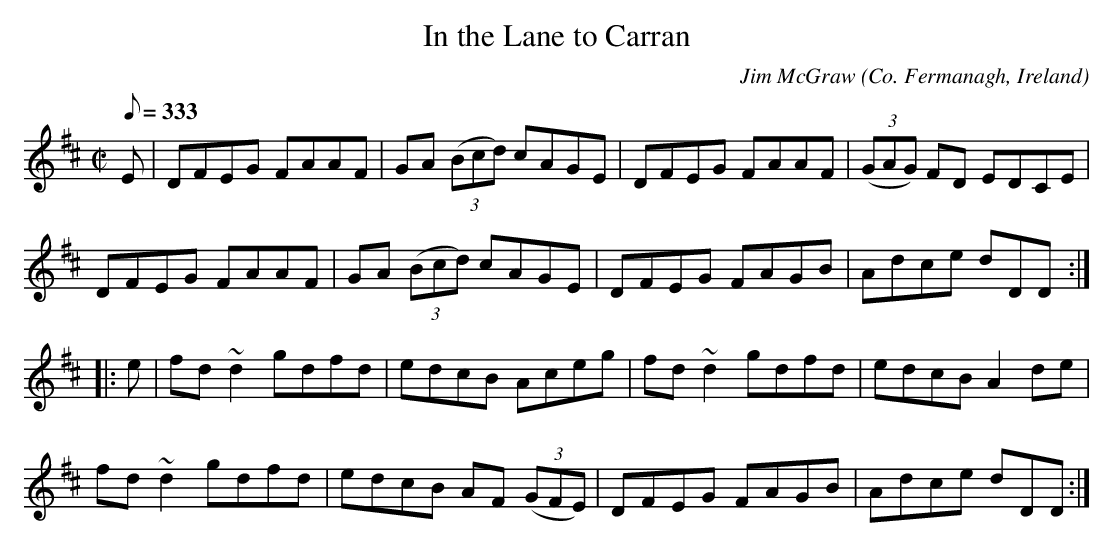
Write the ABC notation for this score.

X:1
T:In the Lane to Carran
C:Jim McGraw
O:Co. Fermanagh, Ireland
L:1/8
Q:333
M:C|
K:D
E|DFEG FAAF|GA (3(Bcd) cAGE|DFEG FAAF|(3(GAG) FD EDCE|
DFEG FAAF|GA (3(Bcd) cAGE|DFEG FAGB|Adce dDD:|
|:e|fd ~d2 gdfd|edcB Aceg|fd ~d2 gdfd|edcB A2 de|
fd ~d2 gdfd|edcB AF (3(GFE)|DFEG FAGB|Adce dDD:|
